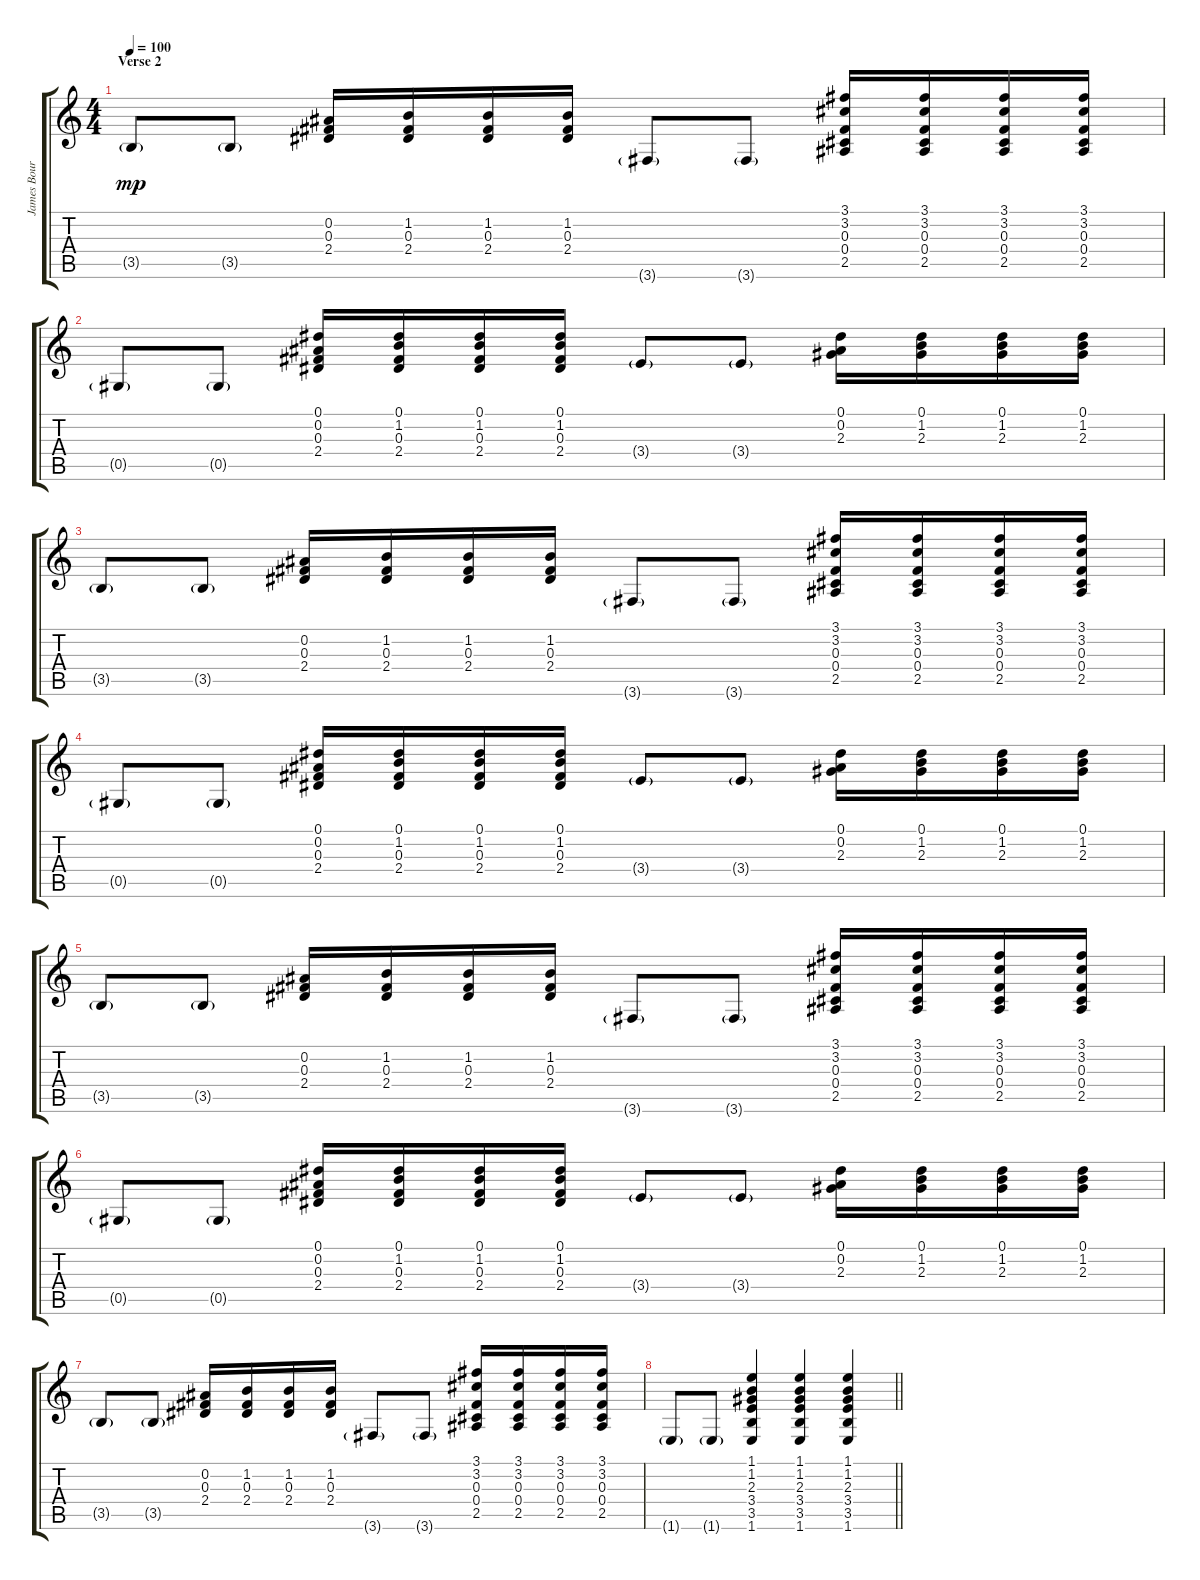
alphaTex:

\track ("James Bourne" "James Bour") {instrument distortionguitar}
\staff {score tabs}
\tuning (Eb4 Bb3 Gb3 Db3 Ab2 Eb2) {hide}
\ts (4 4)
\section ("" "Verse 2")
\tempo 100
\clef g2
\ks c
3.5{g}.8{dy mp} 3.5{g}.8 (0.2 0.3 2.4).16 (1.2 0.3 2.4).16 (1.2 0.3 2.4).16 (1.2 0.3 2.4).16 3.6{g}.8 3.6{g}.8 (3.1 3.2 0.3 0.4 2.5).16 (3.1 3.2 0.3 0.4 2.5).16 (3.1 3.2 0.3 0.4 2.5).16 (3.1 3.2 0.3 0.4 2.5).16 |
0.5{g}.8 0.5{g}.8 (0.1 0.2 0.3 2.4).16 (0.1 1.2 0.3 2.4).16 (0.1 1.2 0.3 2.4).16 (0.1 1.2 0.3 2.4).16 3.4{g}.8 3.4{g}.8 (0.1 0.2 2.3).16 (0.1 1.2 2.3).16 (0.1 1.2 2.3).16 (0.1 1.2 2.3).16 |
3.5{g}.8 3.5{g}.8 (0.2 0.3 2.4).16 (1.2 0.3 2.4).16 (1.2 0.3 2.4).16 (1.2 0.3 2.4).16 3.6{g}.8 3.6{g}.8 (3.1 3.2 0.3 0.4 2.5).16 (3.1 3.2 0.3 0.4 2.5).16 (3.1 3.2 0.3 0.4 2.5).16 (3.1 3.2 0.3 0.4 2.5).16 |
0.5{g}.8 0.5{g}.8 (0.1 0.2 0.3 2.4).16 (0.1 1.2 0.3 2.4).16 (0.1 1.2 0.3 2.4).16 (0.1 1.2 0.3 2.4).16 3.4{g}.8 3.4{g}.8 (0.1 0.2 2.3).16 (0.1 1.2 2.3).16 (0.1 1.2 2.3).16 (0.1 1.2 2.3).16 |
3.5{g}.8 3.5{g}.8 (0.2 0.3 2.4).16 (1.2 0.3 2.4).16 (1.2 0.3 2.4).16 (1.2 0.3 2.4).16 3.6{g}.8 3.6{g}.8 (3.1 3.2 0.3 0.4 2.5).16 (3.1 3.2 0.3 0.4 2.5).16 (3.1 3.2 0.3 0.4 2.5).16 (3.1 3.2 0.3 0.4 2.5).16 |
0.5{g}.8 0.5{g}.8 (0.1 0.2 0.3 2.4).16 (0.1 1.2 0.3 2.4).16 (0.1 1.2 0.3 2.4).16 (0.1 1.2 0.3 2.4).16 3.4{g}.8 3.4{g}.8 (0.1 0.2 2.3).16 (0.1 1.2 2.3).16 (0.1 1.2 2.3).16 (0.1 1.2 2.3).16 |
3.5{g}.8 3.5{g}.8 (0.2 0.3 2.4).16 (1.2 0.3 2.4).16 (1.2 0.3 2.4).16 (1.2 0.3 2.4).16 3.6{g}.8 3.6{g}.8 (3.1 3.2 0.3 0.4 2.5).16 (3.1 3.2 0.3 0.4 2.5).16 (3.1 3.2 0.3 0.4 2.5).16 (3.1 3.2 0.3 0.4 2.5).16 |
\barLineRight lightlight
1.6{g}.8 1.6{g}.8 (1.1 1.2 2.3 3.4 3.5 1.6).4 (1.1 1.2 2.3 3.4 3.5 1.6).4 (1.1 1.2 2.3 3.4 3.5 1.6).4
